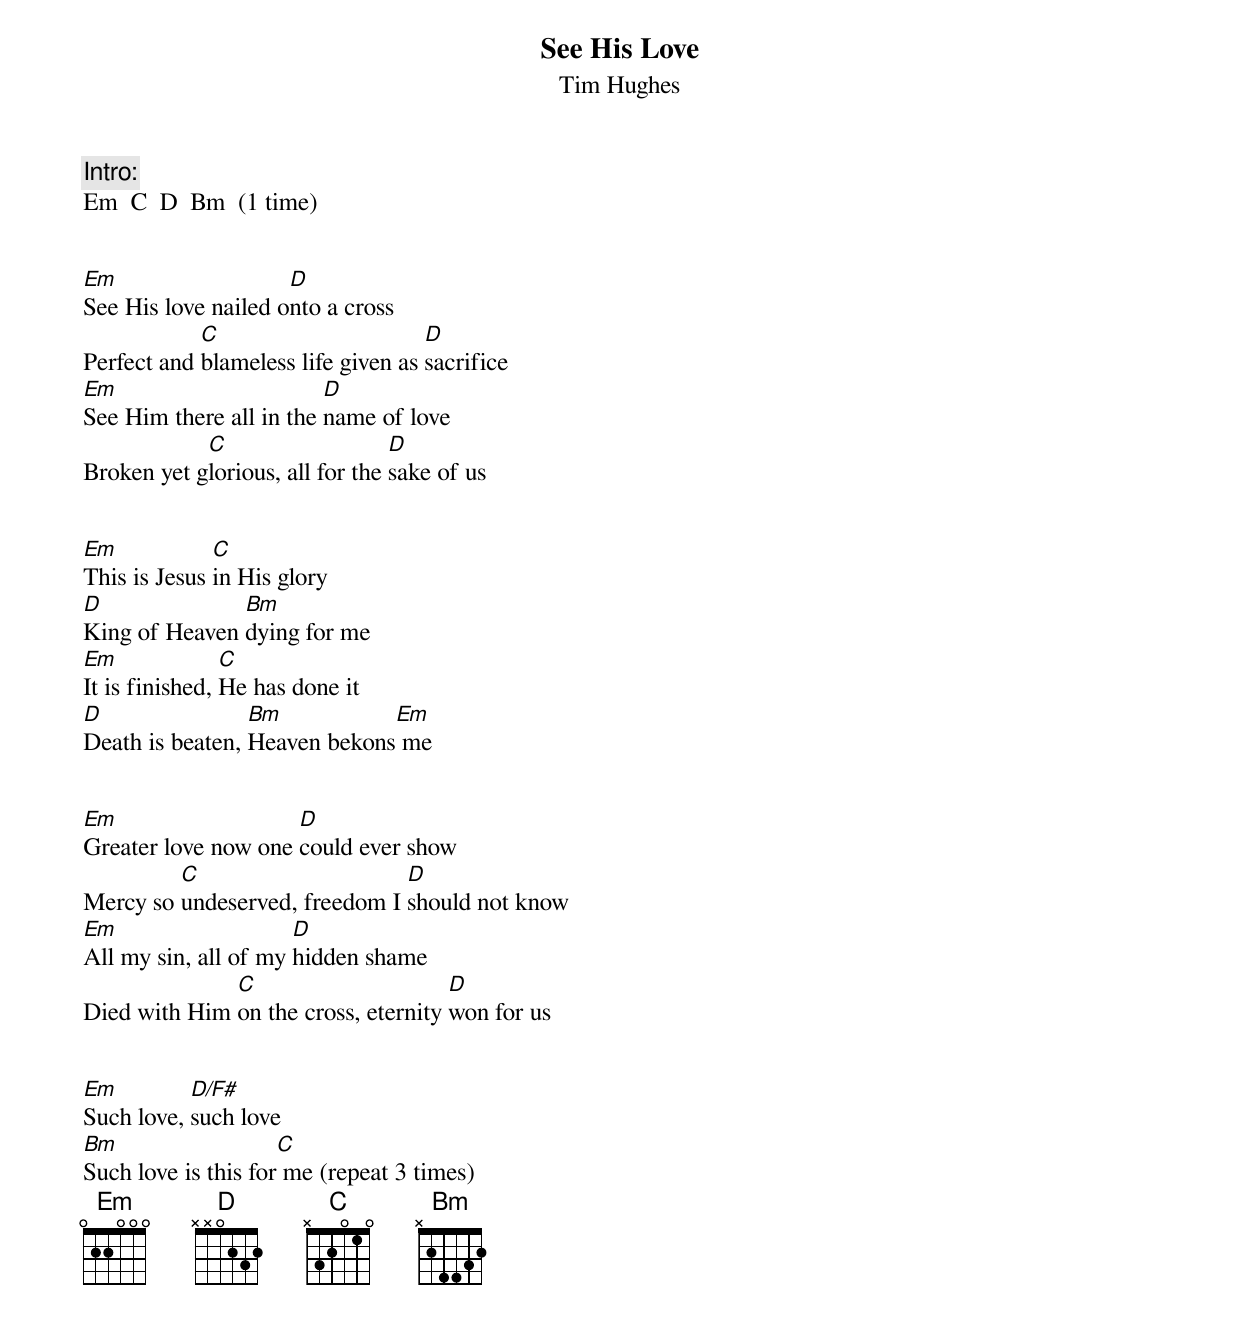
See His Love
Tim Hughes

Intro:
Em  C  D  Bm  (1 time)


Em                   D
See His love nailed onto a cross
            C                       D
Perfect and blameless life given as sacrifice
Em                       D
See Him there all in the name of love
            C                    D
Broken yet glorious, all for the sake of us


Em            C
This is Jesus in His glory
D              Bm
King of Heaven dying for me
Em              C
It is finished, He has done it
D                Bm           Em
Death is beaten, Heaven bekons me


Em                   D
Greater love now one could ever show
         C                     D
Mercy so undeserved, freedom I should not know
Em                    D
All my sin, all of my hidden shame
              C                      D
Died with Him on the cross, eternity won for us


Em         D/F#
Such love, such love
Bm                   C
Such love is this for me (repeat 3 times)
